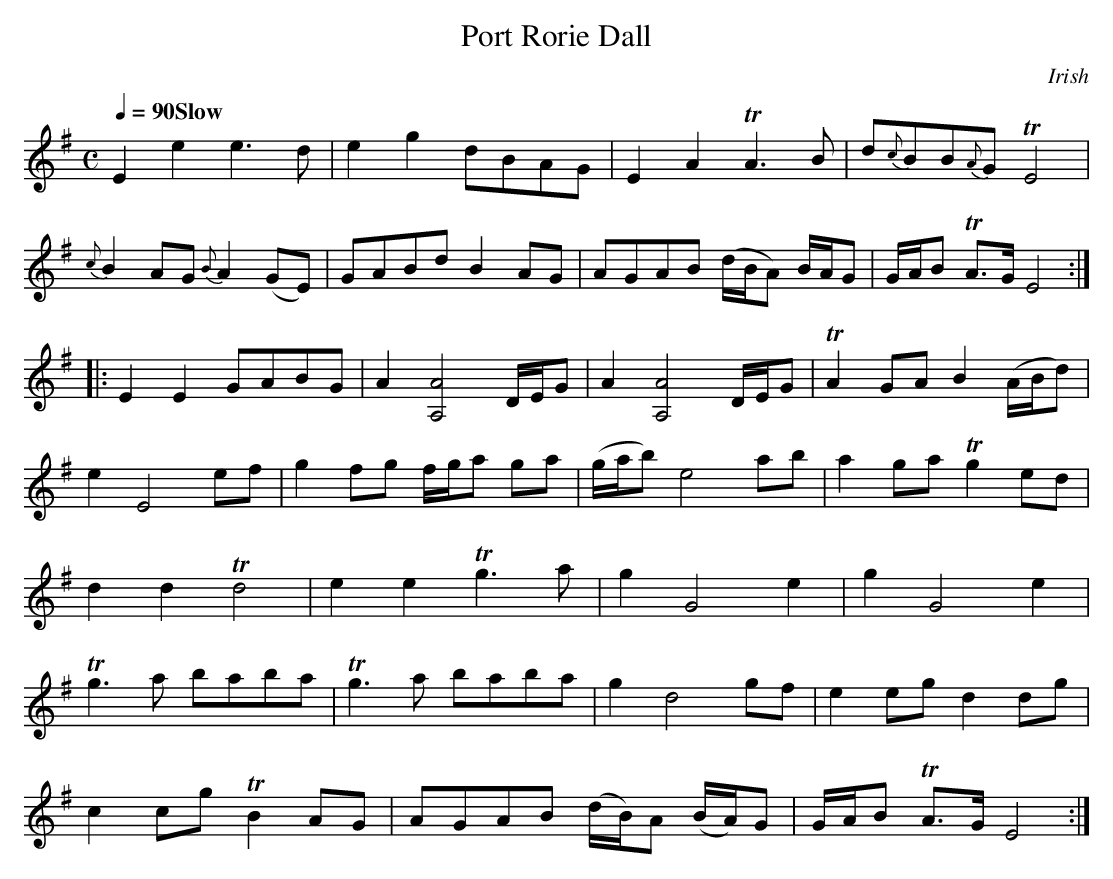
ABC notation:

X:1
T:Port Rorie Dall
C:Irish
M:C
L:1/8
Q:1/4=90 "Slow"
K:E Minor
   E2e2     e3   d | e2g2  dBAG          | E2     A2 TA3     B| d{c}BB{A}G TE4       |
{c}B2AG {B}A2(GE)| GABd  B2AG          | AGAB (d/B/A)  B/A/G| G/A/B TA>G    E4      ::
   E2E2     GABG   | A2[A4A,4]     D/E/G | A2    [A4A,4] D/E/G|TA2     GA     B2(A/B/d)|
   e2E4       ef   | g2fg  f/g/a   ga    |(g/a/b) e4     ab   | a2     ga    Tg2 ed    |
   d2d2    Td4     | e2e2 Tg3           a| g2     G4     e2   | g2     G4        e2    |
  Tg3 a     baba   |Tg3 a  baba          | g2     d4     gf   | e2     eg     d2 dg    |
   c2cg    TB2AG   | AGAB (d/B/)A (B/A/)G| G/A/B TA>G    E4  :|
